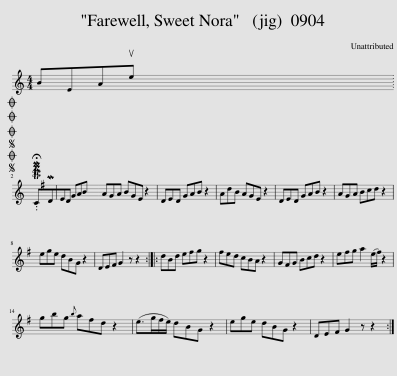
X:1
L:1/8
M:4/4
I:linebreak $
K:C
V:1 treble
V:1
 BEAue x2002 |$SOSOOO .!fermata!PMTCMDED GAB | AGA BGE z2 | DED GAB z2 | AdB AGE z2 | %5
 DED GAB z2 | AGA Bcd z2 |$ ege dBG z2 | DE^F G2 z z2 :: dBd e^fg z2 | %10
 ^fed cBA z2 | G^FG Bcd z2 | e^fg a2 (e/f/) z2 |$ gbg{b} a^fd z2 | (e>g^f/e/) dBG z2 | %15
 ege dBG z2 | DE^F G2 z z2 :| %17
